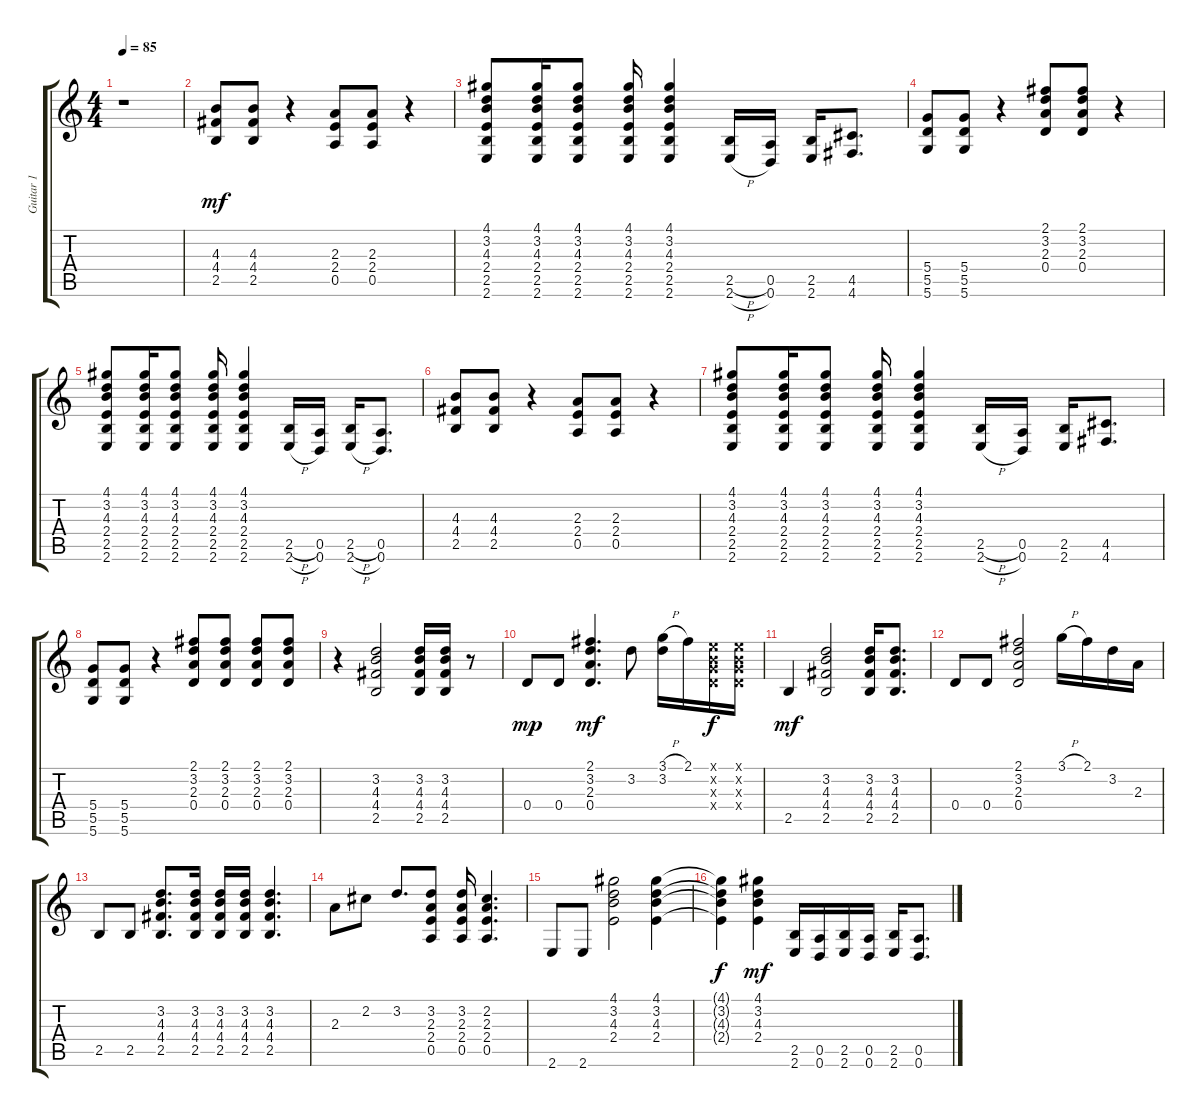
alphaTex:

\track ("Guitar 1 " "Guitar 1 ") {instrument distortionguitar}
\staff {score tabs}
\tuning (E4 B3 G3 D3 A2 D2) {hide}
\ts (4 4)
\tempo 85
\clef g2
\ks c
r.1{dy mf instrument distortionguitar} |
(4.3 4.4 2.5).8 (4.3 4.4 2.5).8 r.4 (2.3 2.4 0.5).8 (2.3 2.4 0.5).8 r.4 |
(4.1 3.2 4.3 2.4 2.5 2.6).8 (4.1 3.2 4.3 2.4 2.5 2.6).16 (4.1 3.2 4.3 2.4 2.5 2.6).8 (4.1 3.2 4.3 2.4 2.5 2.6).16 (4.1 3.2 4.3 2.4 2.5 2.6).4 (2.5{h} 2.6{h}).16 (0.5 0.6).16 (2.5 2.6).16 (4.5 4.6).8{d} |
(5.4 5.5 5.6).8 (5.4 5.5 5.6).8 r.4 (2.1 3.2 2.3 0.4).8 (2.1 3.2 2.3 0.4).8 r.4 |
(4.1 3.2 4.3 2.4 2.5 2.6).8 (4.1 3.2 4.3 2.4 2.5 2.6).16 (4.1 3.2 4.3 2.4 2.5 2.6).8 (4.1 3.2 4.3 2.4 2.5 2.6).16 (4.1 3.2 4.3 2.4 2.5 2.6).4 (2.5{h} 2.6{h}).16 (0.5 0.6).16 (2.5{h} 2.6{h}).16 (0.5 0.6).8{d} |
(4.3 4.4 2.5).8 (4.3 4.4 2.5).8 r.4 (2.3 2.4 0.5).8 (2.3 2.4 0.5).8 r.4 |
(4.1 3.2 4.3 2.4 2.5 2.6).8 (4.1 3.2 4.3 2.4 2.5 2.6).16 (4.1 3.2 4.3 2.4 2.5 2.6).8 (4.1 3.2 4.3 2.4 2.5 2.6).16 (4.1 3.2 4.3 2.4 2.5 2.6).4 (2.5{h} 2.6{h}).16 (0.5 0.6).16 (2.5 2.6).16 (4.5 4.6).8{d} |
(5.4 5.5 5.6).8 (5.4 5.5 5.6).8 r.4 (2.1 3.2 2.3 0.4).8 (2.1 3.2 2.3 0.4).8 (2.1 3.2 2.3 0.4).8 (2.1 3.2 2.3 0.4).8 |
r.4{instrument electricguitarjazz} (3.2 4.3 4.4 2.5).2 (3.2 4.3 4.4 2.5).16 (3.2 4.3 4.4 2.5).16 r.8 |
0.4.8{dy mp} 0.4.8 (2.1 3.2 2.3 0.4).4{d dy mf} 3.2.8 (3.1{h} 3.2).16 2.1.16 (0.1{x} 0.2{x} 0.3{x} 0.4{x}).16{dy f} (0.1{x} 0.2{x} 0.3{x} 0.4{x}).16 |
2.5.4{dy mf} (3.2 4.3 4.4 2.5).2 (3.2 4.3 4.4 2.5).16 (3.2 4.3 4.4 2.5).8{d} |
0.4.8 0.4.8 (2.1 3.2 2.3 0.4).2 3.1{h}.16 2.1.16 3.2.16 2.3.16 |
2.5.8 2.5.8 (3.2 4.3 4.4 2.5).8{d} (3.2 4.3 4.4 2.5).16 (3.2 4.3 4.4 2.5).16 (3.2 4.3 4.4 2.5).16 (3.2 4.3 4.4 2.5).4{d} |
2.3.8 2.2.8 3.2.8{d} (3.2 2.3 2.4 0.5).8 (3.2 2.3 2.4 0.5).16 (2.2 2.3 2.4 0.5).4{d} |
2.6.8 2.6.8 (4.1 3.2 4.3 2.4).2 (4.1 3.2 4.3 2.4).4 |
(4.1{t} 3.2{t} 4.3{t} 2.4{t}).4{dy f} (4.1 3.2 4.3 2.4).4{dy mf} (2.5 2.6).16 (0.5 0.6).16 (2.5 2.6).16 (0.5 0.6).16 (2.5 2.6).16 (0.5 0.6).8{d}
